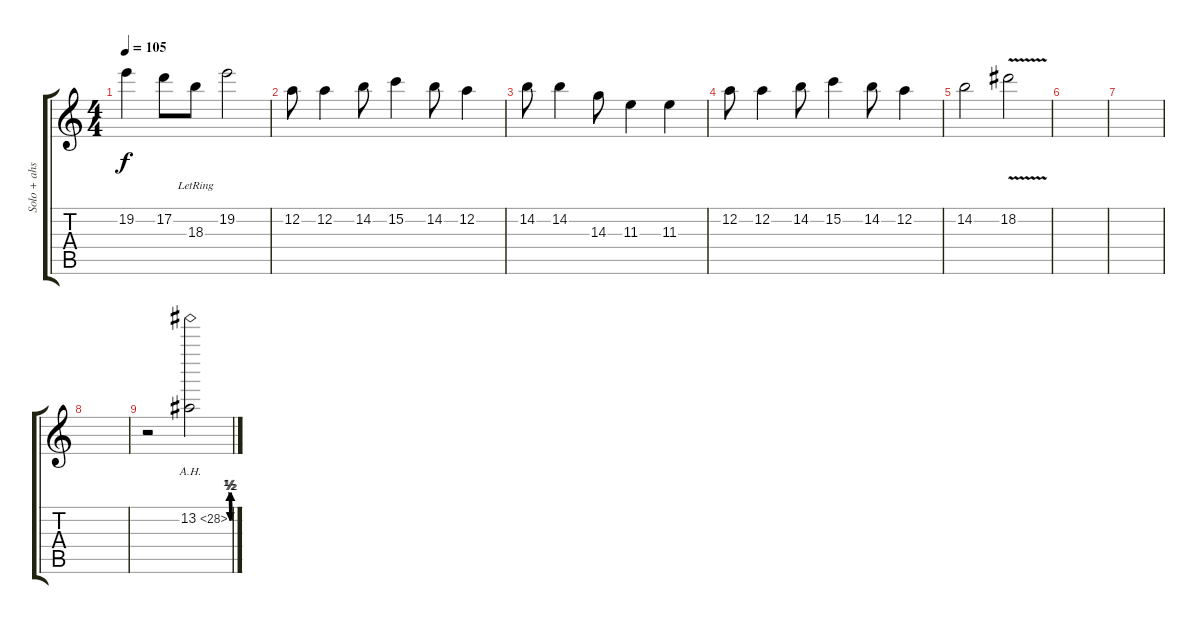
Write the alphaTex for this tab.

\track ("Solo + ahs" "Solo + ahs") {instrument distortionguitar}
\staff {score tabs}
\tuning (D4 A3 F3 C3 G2 D2) {hide}
\ts (4 4)
\tempo 105
\clef g2
\ks c
19.2.4{dy f} 17.2.8 18.3{lr}.8 19.2.2 |
12.2.8 12.2.4 14.2.8 15.2.4 14.2.8 12.2.4 |
14.2.8 14.2.4 14.3.8 11.3.4 11.3.4 |
12.2.8 12.2.4 14.2.8 15.2.4 14.2.8 12.2.4 |
14.2.2 18.2{v}.2 |
|
|
|
r.2 13.2{be (custom 0 0 15 2 23 0 30 2 38 0 45 2 60 2) ah 15}.2
